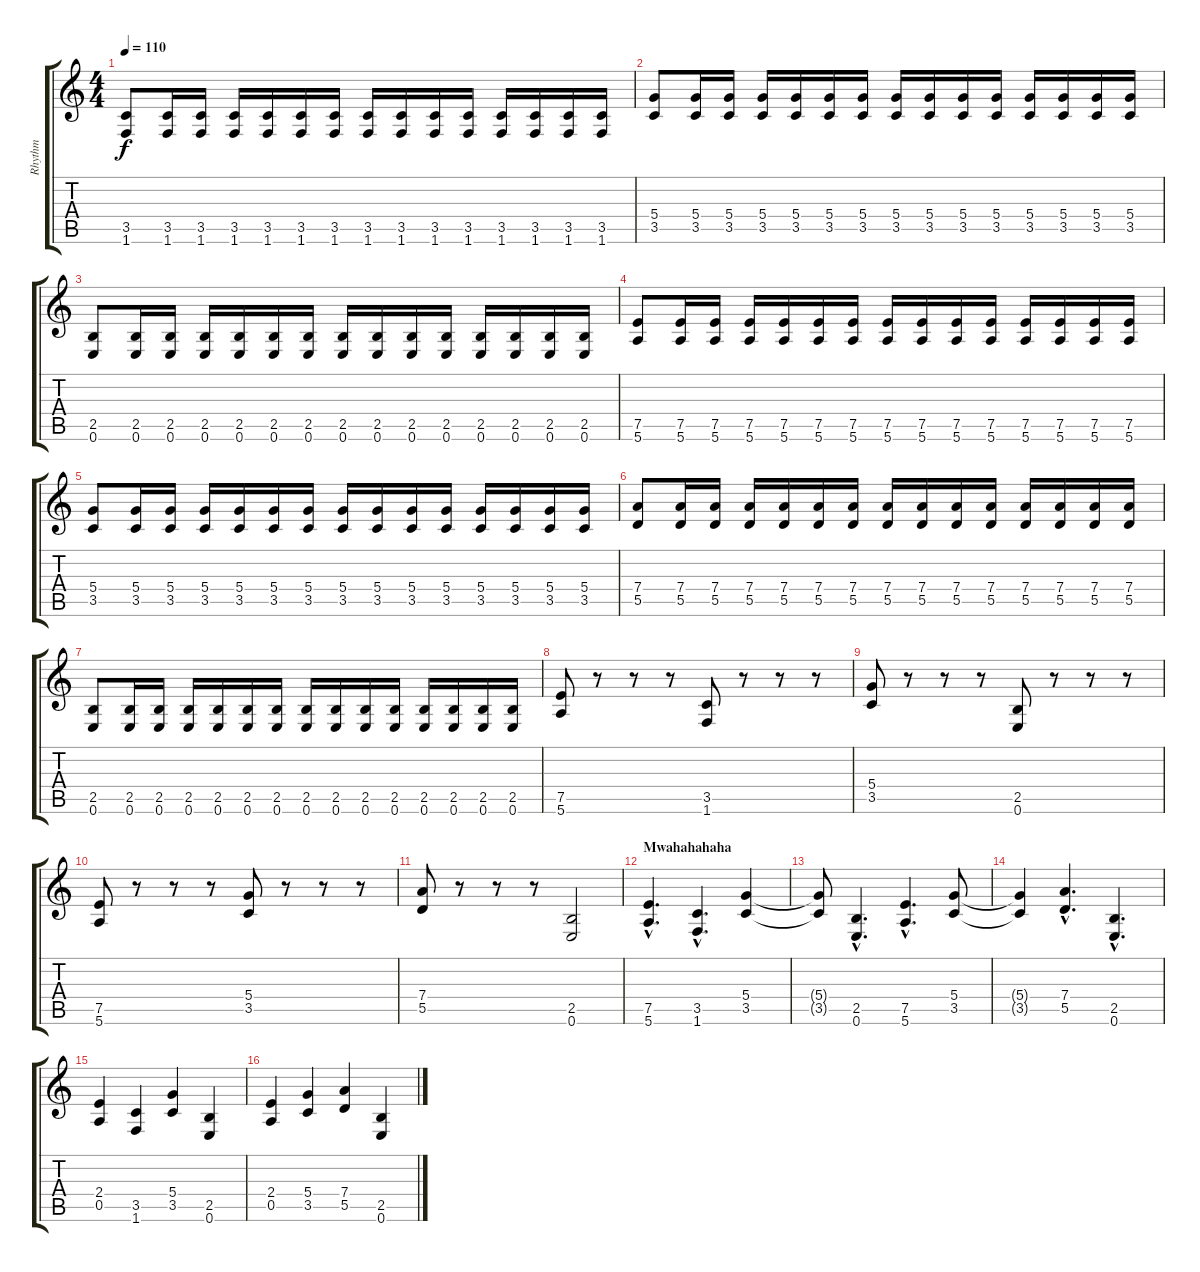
\track ("Rhythm" "Rhythm") {instrument overdrivenguitar}
\staff {score tabs}
\tuning (E4 B3 G3 D3 A2 E2) {hide}
\ts (4 4)
\tempo 110
\clef g2
\ks c
(3.5 1.6).8{dy f} (3.5 1.6).16 (3.5 1.6).16 (3.5 1.6).16 (3.5 1.6).16 (3.5 1.6).16 (3.5 1.6).16 (3.5 1.6).16 (3.5 1.6).16 (3.5 1.6).16 (3.5 1.6).16 (3.5 1.6).16 (3.5 1.6).16 (3.5 1.6).16 (3.5 1.6).16 |
(5.4 3.5).8 (5.4 3.5).16 (5.4 3.5).16 (5.4 3.5).16 (5.4 3.5).16 (5.4 3.5).16 (5.4 3.5).16 (5.4 3.5).16 (5.4 3.5).16 (5.4 3.5).16 (5.4 3.5).16 (5.4 3.5).16 (5.4 3.5).16 (5.4 3.5).16 (5.4 3.5).16 |
(2.5 0.6).8 (2.5 0.6).16 (2.5 0.6).16 (2.5 0.6).16 (2.5 0.6).16 (2.5 0.6).16 (2.5 0.6).16 (2.5 0.6).16 (2.5 0.6).16 (2.5 0.6).16 (2.5 0.6).16 (2.5 0.6).16 (2.5 0.6).16 (2.5 0.6).16 (2.5 0.6).16 |
(7.5 5.6).8 (7.5 5.6).16 (7.5 5.6).16 (7.5 5.6).16 (7.5 5.6).16 (7.5 5.6).16 (7.5 5.6).16 (7.5 5.6).16 (7.5 5.6).16 (7.5 5.6).16 (7.5 5.6).16 (7.5 5.6).16 (7.5 5.6).16 (7.5 5.6).16 (7.5 5.6).16 |
(5.4 3.5).8 (5.4 3.5).16 (5.4 3.5).16 (5.4 3.5).16 (5.4 3.5).16 (5.4 3.5).16 (5.4 3.5).16 (5.4 3.5).16 (5.4 3.5).16 (5.4 3.5).16 (5.4 3.5).16 (5.4 3.5).16 (5.4 3.5).16 (5.4 3.5).16 (5.4 3.5).16 |
(7.4 5.5).8 (7.4 5.5).16 (7.4 5.5).16 (7.4 5.5).16 (7.4 5.5).16 (7.4 5.5).16 (7.4 5.5).16 (7.4 5.5).16 (7.4 5.5).16 (7.4 5.5).16 (7.4 5.5).16 (7.4 5.5).16 (7.4 5.5).16 (7.4 5.5).16 (7.4 5.5).16 |
(2.5 0.6).8 (2.5 0.6).16 (2.5 0.6).16 (2.5 0.6).16 (2.5 0.6).16 (2.5 0.6).16 (2.5 0.6).16 (2.5 0.6).16 (2.5 0.6).16 (2.5 0.6).16 (2.5 0.6).16 (2.5 0.6).16 (2.5 0.6).16 (2.5 0.6).16 (2.5 0.6).16 |
(7.5 5.6).8 r.8 r.8 r.8 (3.5 1.6).8 r.8 r.8 r.8 |
(5.4 3.5).8 r.8 r.8 r.8 (2.5 0.6).8 r.8 r.8 r.8 |
(7.5 5.6).8 r.8 r.8 r.8 (5.4 3.5).8 r.8 r.8 r.8 |
(7.4 5.5).8 r.8 r.8 r.8 (2.5 0.6).2 |
\section ("" "Mwahahahaha")
(7.5{hac} 5.6{hac}).4{d} (3.5{hac} 1.6{hac}).4{d} (5.4 3.5).4 |
(5.4{t} 3.5{t}).8 (2.5{hac} 0.6{hac}).4{d} (7.5{hac} 5.6{hac}).4{d} (5.4 3.5).8 |
(5.4{t} 3.5{t}).4 (7.4{hac} 5.5{hac}).4{d} (2.5{hac} 0.6{hac}).4{d} |
(2.4 0.5).4 (3.5 1.6).4 (5.4 3.5).4 (2.5 0.6).4 |
(2.4 0.5).4 (5.4 3.5).4 (7.4 5.5).4 (2.5 0.6).4
